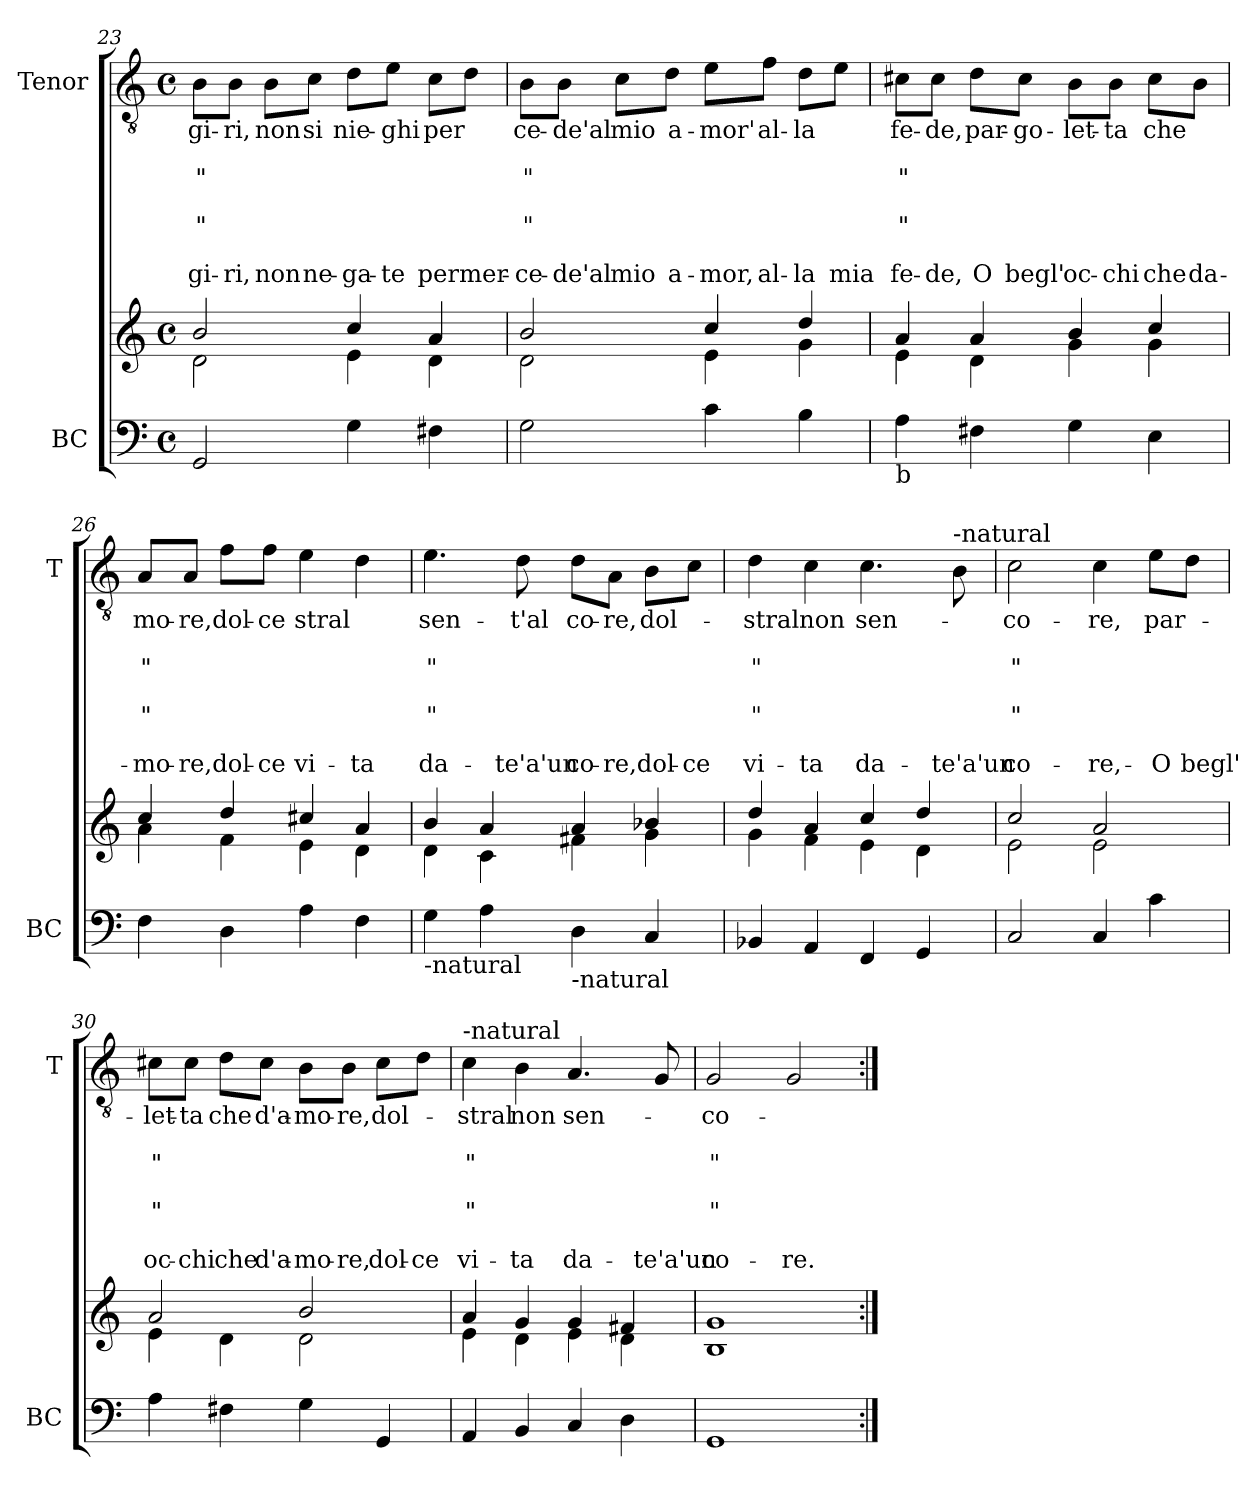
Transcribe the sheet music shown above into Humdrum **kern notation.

**kern	**kern	**kern	**text	**text	**text	**text	**text	**text	**text
*part2	*part2	*part1	*part1	*part1	*part1	*part1	*part1	*part1	*part1
*staff3	*staff2	*staff1	*staff1	*staff1	*staff1	*staff1	*staff1	*staff1	*staff1
*I"BC	*	*I"Tenor	*	*	*	*	*	*	*
*I'BC	*	*I'T	*	*	*	*	*	*	*
!!LO:PB:g=z
*clefF4	*clefG2	*clefGv2	*	*	*	*	*	*	*
*k[]	*k[]	*k[]	*	*	*	*	*	*	*
*C:	*C:	*C:	*	*	*	*	*	*	*
*M4/4	*M4/4	*M4/4	*	*	*	*	*	*	*
*met(c)	*met(c)	*met(c)	*	*	*	*	*	*	*
=23	=23	=23	=23	=23	=23	=23	=23	=23	=23
*	*^	*	*	*	*	*	*	*	*
!	!	!	!	!LO:LY:b	!	!LO:LY:b	!	!LO:LY:b	!	!LO:LY:b
2GG/	2b/	2d\	8B\L	gi-	.	"	.	"	.	gi-
!	!	!	!	!LO:LY:b	!	!	!	!	!	!LO:LY:b
.	.	.	8B\J	-ri,	.	.	.	.	.	-ri,
!	!	!	!	!LO:LY:b	!	!	!	!	!	!LO:LY:b
.	.	.	8B\L	non	.	.	.	.	.	non
!	!	!	!	!LO:LY:b	!	!	!	!	!	!LO:LY:b
.	.	.	8c\J	si	.	.	.	.	.	ne-
!	!	!	!	!LO:LY:b	!	!	!	!	!	!LO:LY:b
4G\	4cc/	4e\	8d\L	nie-	.	.	.	.	.	-ga-
!	!	!	!	!LO:LY:b	!	!	!	!	!	!LO:LY:b
.	.	.	8e\J	-ghi	.	.	.	.	.	-te
!	!	!	!	!LO:LY:b	!	!	!	!	!	!LO:LY:b
4F#X\	4a/	4d\	8c\L	per	.	.	.	.	.	per
!	!	!	!	!	!	!	!	!	!	!LO:LY:b
.	.	.	8d\J	.	.	.	.	.	.	mer-
=24	=24	=24	=24	=24	=24	=24	=24	=24	=24	=24
!	!	!	!	!LO:LY:b	!	!LO:LY:b	!	!LO:LY:b	!	!LO:LY:b
2G\	2b/	2d\	8B\L	-ce-	.	"	.	"	.	-ce-
!	!	!	!	!LO:LY:b	!	!	!	!	!	!LO:LY:b
.	.	.	8B\J	-de'al	.	.	.	.	.	-de'al
!	!	!	!	!LO:LY:b	!	!	!	!	!	!LO:LY:b
.	.	.	8c\L	mio	.	.	.	.	.	mio
!	!	!	!	!LO:LY:b	!	!	!	!	!	!LO:LY:b
.	.	.	8d\J	a-	.	.	.	.	.	a-
!	!	!	!	!LO:LY:b	!	!	!	!	!	!LO:LY:b
4c\	4cc/	4e\	8e\L	-mor'	.	.	.	.	.	-mor,
!	!	!	!	!LO:LY:b	!	!	!	!	!	!LO:LY:b
.	.	.	8f\J	al-	.	.	.	.	.	al-
!	!	!	!	!LO:LY:b	!	!	!	!	!	!LO:LY:b
4B\	4dd/	4g\	8d\L	-la	.	.	.	.	.	-la
!	!	!	!	!	!	!	!	!	!	!LO:LY:b
.	.	.	8e\J	.	.	.	.	.	.	mia
=25	=25	=25	=25	=25	=25	=25	=25	=25	=25	=25
!LO:TX:b:t=b	!	!	!	!	!	!	!	!	!	!
!	!	!	!	!LO:LY:b	!	!LO:LY:b	!	!LO:LY:b	!	!LO:LY:b
4A\	4a/	4e\	8c#X\L	fe-	.	"	.	"	.	fe-
!	!	!	!	!LO:LY:b	!	!	!	!	!	!LO:LY:b
.	.	.	8c#\J	-de,	.	.	.	.	.	-de,
!	!	!	!	!LO:LY:b	!	!	!	!	!	!LO:LY:b
4F#X\	4a/	4d\	8d\L	par-	.	.	.	.	.	O
!	!	!	!	!LO:LY:b	!	!	!	!	!	!LO:LY:b
.	.	.	8c#\J	-go-	.	.	.	.	.	begl'
!	!	!	!	!LO:LY:b	!	!	!	!	!	!LO:LY:b
4G\	4b/	4g\	8B\L	-let-	.	.	.	.	.	oc-
!	!	!	!	!LO:LY:b	!	!	!	!	!	!LO:LY:b
.	.	.	8B\J	-ta	.	.	.	.	.	-chi
!	!	!	!	!LO:LY:b	!	!	!	!	!	!LO:LY:b
4E\	4cc/	4g\	8c#\L	che	.	.	.	.	.	che
!	!	!	!	!	!	!	!	!	!	!LO:LY:b
.	.	.	8B\J	.	.	.	.	.	.	da-
!!LO:LB:g=z
=26	=26	=26	=26	=26	=26	=26	=26	=26	=26	=26
!	!	!	!	!LO:LY:b	!	!LO:LY:b	!	!LO:LY:b	!	!LO:LY:b
4F\	4cc/	4a\	8A/L	-mo-	.	"	.	"	.	-mo-
!	!	!	!	!LO:LY:b	!	!	!	!	!	!LO:LY:b
.	.	.	8A/J	-re,	.	.	.	.	.	-re,
!	!	!	!	!LO:LY:b	!	!	!	!	!	!LO:LY:b
4D\	4dd/	4f\	8f\L	dol-	.	.	.	.	.	dol-
!	!	!	!	!LO:LY:b	!	!	!	!	!	!LO:LY:b
.	.	.	8f\J	-ce	.	.	.	.	.	-ce
!	!	!	!	!LO:LY:b	!	!	!	!	!	!LO:LY:b
4A\	4cc#X/	4e\	4e\	stral	.	.	.	.	.	vi-
!	!	!	!	!	!	!	!	!	!	!LO:LY:b
4F\	4a/	4d\	4d\	.	.	.	.	.	.	-ta
=27	=27	=27	=27	=27	=27	=27	=27	=27	=27	=27
!LO:TX:b:t=-natural	!	!	!	!	!	!	!	!	!	!
!	!	!	!	!LO:LY:b	!	!LO:LY:b	!	!LO:LY:b	!	!LO:LY:b
4G\	4b/	4d\	4.e\	sen-	.	"	.	"	.	da-
4A\	4a/	4c\	.	.	.	.	.	.	.	.
!	!	!	!	!LO:LY:b	!	!	!	!	!	!LO:LY:b
.	.	.	8d\	-t'al	.	.	.	.	.	-te'a'un
!LO:TX:b:t=-natural	!	!	!	!	!	!	!	!	!	!
!	!	!	!	!LO:LY:b	!	!	!	!	!	!LO:LY:b
4D\	4a/	4f#X\	8d\L	co-	.	.	.	.	.	co-
!	!	!	!	!LO:LY:b	!	!	!	!	!	!LO:LY:b
.	.	.	8A\J	-re,	.	.	.	.	.	-re,
!	!	!	!	!LO:LY:b	!	!	!	!	!	!LO:LY:b
4C/	4b-X/	4g\	8B\L	dol-	.	.	.	.	.	dol-
!	!	!	!	!	!	!	!	!	!	!LO:LY:b
.	.	.	8c\J	.	.	.	.	.	.	-ce
=28	=28	=28	=28	=28	=28	=28	=28	=28	=28	=28
!	!	!	!	!LO:LY:b	!	!LO:LY:b	!	!LO:LY:b	!	!LO:LY:b
4BB-X/	4dd/	4g\	4d\	stral	.	"	.	"	.	vi-
!	!	!	!	!LO:LY:b	!	!	!	!	!	!LO:LY:b
4AA/	4a/	4f\	4c\	non	.	.	.	.	.	-ta
!	!	!	!	!LO:LY:b	!	!	!	!	!	!LO:LY:b
4FF/	4cc/	4e\	4.c\	sen-	.	.	.	.	.	da-
4GG/	4dd/	4d\	.	.	.	.	.	.	.	.
!	!	!	!LO:TX:a:t=-natural	!	!	!	!	!	!	!
!	!	!	!	!	!	!	!	!	!	!LO:LY:b
.	.	.	8B\	.	.	.	.	.	.	-te'a'un
!!LO:LB:g=z
=29	=29	=29	=29	=29	=29	=29	=29	=29	=29	=29
!	!	!	!	!LO:LY:b	!	!LO:LY:b	!	!LO:LY:b	!	!LO:LY:b
2C/	2cc/	2e\	2c\	co-	.	"	.	"	.	co-
!	!	!	!	!LO:LY:b	!	!	!	!	!	!LO:LY:b
4C/	2a/	2e\	4c\	-re,	.	.	.	.	.	-re,-
!	!	!	!	!LO:LY:b	!	!	!	!	!	!LO:LY:b
4c\	.	.	8e\L	par-	.	.	.	.	.	-O
!	!	!	!	!	!	!	!	!	!	!LO:LY:b
.	.	.	8d\J	.	.	.	.	.	.	begl'
=30	=30	=30	=30	=30	=30	=30	=30	=30	=30	=30
!	!	!	!	!LO:LY:b	!	!LO:LY:b	!	!LO:LY:b	!	!LO:LY:b
4A\	2a/	4e\	8c#X\L	-let-	.	"	.	"	.	oc-
!	!	!	!	!LO:LY:b	!	!	!	!	!	!LO:LY:b
.	.	.	8c#\J	-ta	.	.	.	.	.	-chi
!	!	!	!	!LO:LY:b	!	!	!	!	!	!LO:LY:b
4F#X\	.	4d\	8d\L	che	.	.	.	.	.	che
!	!	!	!	!LO:LY:b	!	!	!	!	!	!LO:LY:b
.	.	.	8c#\J	d'a-	.	.	.	.	.	d'a-
!	!	!	!	!LO:LY:b	!	!	!	!	!	!LO:LY:b
4G\	2b/	2d\	8B\L	-mo-	.	.	.	.	.	-mo-
!	!	!	!	!LO:LY:b	!	!	!	!	!	!LO:LY:b
.	.	.	8B\J	-re,	.	.	.	.	.	-re,
!	!	!	!	!LO:LY:b	!	!	!	!	!	!LO:LY:b
4GG/	.	.	8c#\L	dol-	.	.	.	.	.	dol-
!	!	!	!	!	!	!	!	!	!	!LO:LY:b
.	.	.	8d\J	.	.	.	.	.	.	-ce
=31	=31	=31	=31	=31	=31	=31	=31	=31	=31	=31
!	!	!	!LO:TX:a:t=-natural	!	!	!	!	!	!	!
!	!	!	!	!LO:LY:b	!	!LO:LY:b	!	!LO:LY:b	!	!LO:LY:b
4AA/	4a/	4e\	4c\	stral	.	"	.	"	.	vi-
!	!	!	!	!LO:LY:b	!	!	!	!	!	!LO:LY:b
4BB/	4g/	4d\	4B\	non	.	.	.	.	.	-ta
!	!	!	!	!LO:LY:b	!	!	!	!	!	!LO:LY:b
4C/	4g/	4e\	4.A/	sen-	.	.	.	.	.	da-
4D\	4f#X/	4d\	.	.	.	.	.	.	.	.
!	!	!	!	!	!	!	!	!	!	!LO:LY:b
.	.	.	8G/	.	.	.	.	.	.	-te'a'un
=32	=32	=32	=32	=32	=32	=32	=32	=32	=32	=32
!	!	!	!	!LO:LY:b	!	!LO:LY:b	!	!LO:LY:b	!	!LO:LY:b
1GG	1g	1B	2G/	co-	.	"	.	"	.	co-
!	!	!	!	!	!	!	!	!	!	!LO:LY:b
.	.	.	2G/	.	.	.	.	.	.	-re.
*	*v	*v	*	*	*	*	*	*	*	*
=:|!	=:|!	=:|!	=:|!	=:|!	=:|!	=:|!	=:|!	=:|!	=:|!
*-	*-	*-	*-	*-	*-	*-	*-	*-	*-
